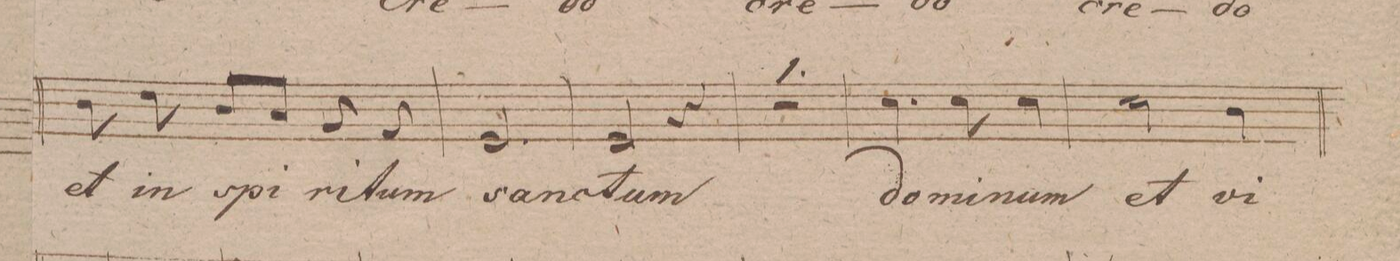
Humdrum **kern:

**kern	**text	**dynam
*I"Tenore.	*	*
*clefC4	*	*
*k[f#]	*	*
*met(c|)	*	*
*M3/4	*	*
8A\	et	.
8c\	in	.
8A\L	spi-	.
8G/J	.	.
8F#/	-ri-	.
8E/	-tum	.
=189	=189	=189
2.D/	san-	.
=190	=190	=190
2D/	-ctum	.
4r	.	.
=191	=191	=191
2.r	.	.
=192	=192	=192
4.B\	do-	.
8B\	-mi-	.
4B\	-num	.
=193	=193	=193
2B\	et	.
4A\	vi-	.
=194	=194	=194
*-	*-	*-
